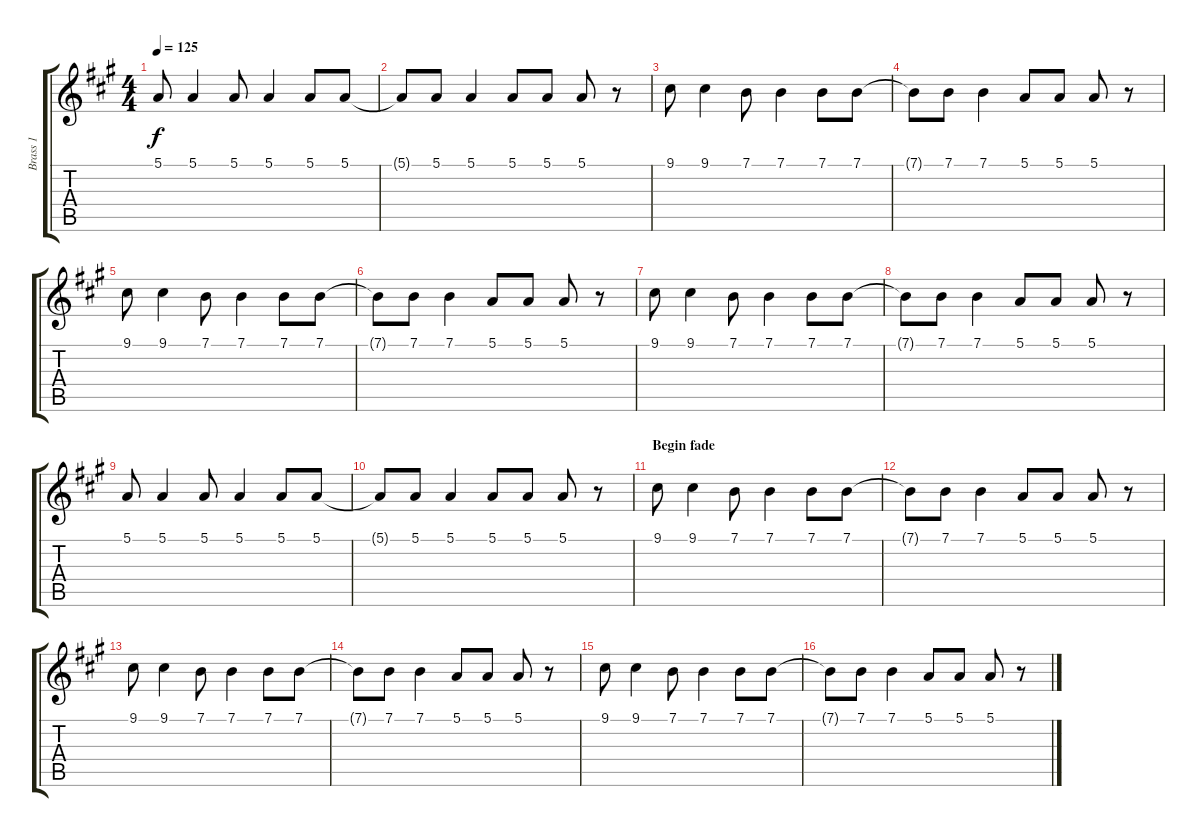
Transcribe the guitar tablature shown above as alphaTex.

\track ("Brass 1" "Brass 1") {instrument brasssection}
\staff {score tabs}
\tuning (E4 B3 G3 D3 A2 E2) {hide}
\ts (4 4)
\tempo 125
\clef g2
\ks a
5.1.8{dy f} 5.1.4 5.1.8 5.1.4 5.1.8 5.1.8 |
5.1{t}.8 5.1.8 5.1.4 5.1.8 5.1.8 5.1.8 r.8 |
9.1.8 9.1.4 7.1.8 7.1.4 7.1.8 7.1.8 |
7.1{t}.8 7.1.8 7.1.4 5.1.8 5.1.8 5.1.8 r.8 |
9.1.8 9.1.4 7.1.8 7.1.4 7.1.8 7.1.8 |
7.1{t}.8 7.1.8 7.1.4 5.1.8 5.1.8 5.1.8 r.8 |
9.1.8 9.1.4 7.1.8 7.1.4 7.1.8 7.1.8 |
7.1{t}.8 7.1.8 7.1.4 5.1.8 5.1.8 5.1.8 r.8 |
5.1.8 5.1.4 5.1.8 5.1.4 5.1.8 5.1.8 |
5.1{t}.8 5.1.8 5.1.4 5.1.8 5.1.8 5.1.8 r.8 |
\section ("" "Begin fade")
9.1.8 9.1.4 7.1.8 7.1.4 7.1.8 7.1.8 |
7.1{t}.8 7.1.8 7.1.4 5.1.8 5.1.8 5.1.8 r.8 |
9.1.8 9.1.4 7.1.8 7.1.4 7.1.8 7.1.8 |
7.1{t}.8 7.1.8 7.1.4 5.1.8 5.1.8 5.1.8 r.8 |
9.1.8 9.1.4 7.1.8 7.1.4 7.1.8 7.1.8 |
7.1{t}.8 7.1.8 7.1.4 5.1.8 5.1.8 5.1.8 r.8
